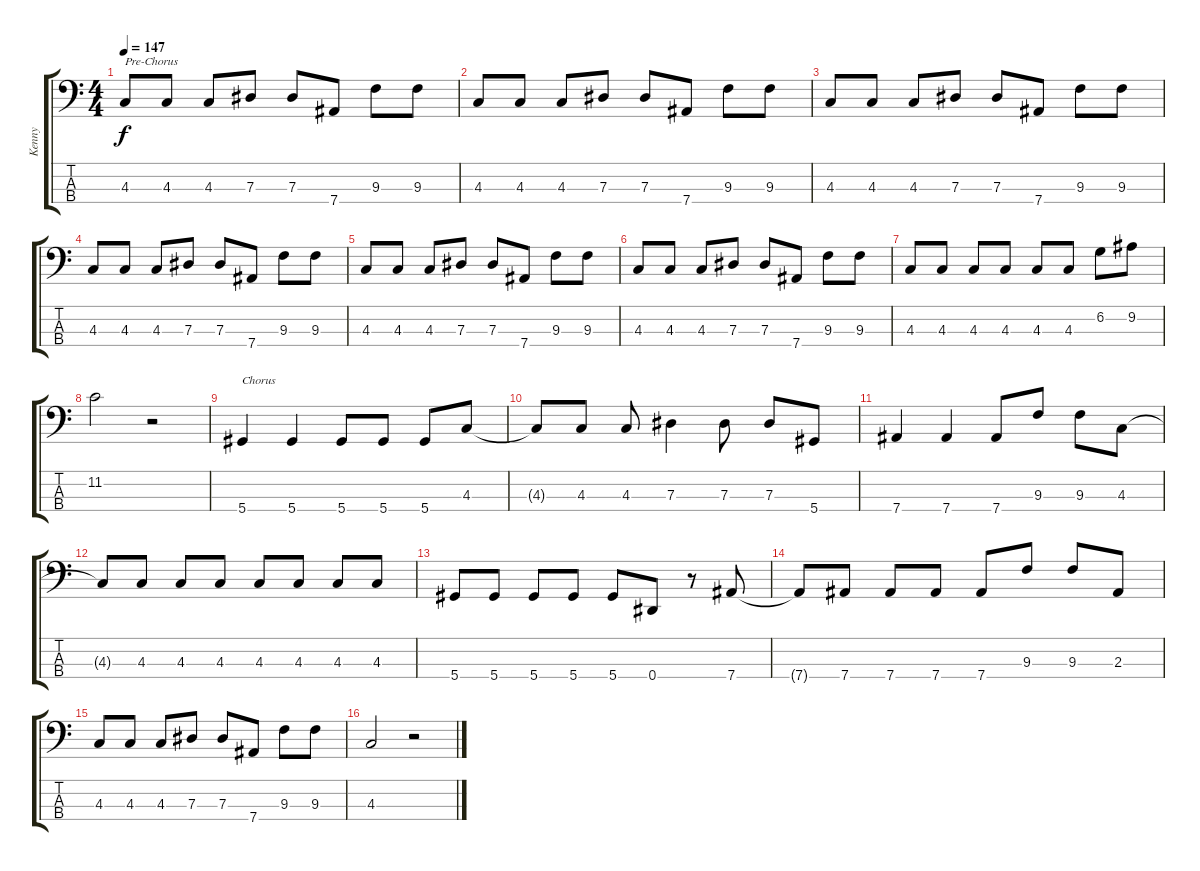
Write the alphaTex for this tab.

\track ("Kenny" "Kenny") {instrument electricbassfinger}
\staff {score tabs}
\tuning (Gb2 Db2 Ab1 Eb1) {hide}
\ts (4 4)
\tempo 147
\clef f4
\ks c
4.3.8{txt "Pre-Chorus" dy f} 4.3.8 4.3.8 7.3.8 7.3.8 7.4.8 9.3.8 9.3.8 |
4.3.8 4.3.8 4.3.8 7.3.8 7.3.8 7.4.8 9.3.8 9.3.8 |
4.3.8 4.3.8 4.3.8 7.3.8 7.3.8 7.4.8 9.3.8 9.3.8 |
4.3.8 4.3.8 4.3.8 7.3.8 7.3.8 7.4.8 9.3.8 9.3.8 |
4.3.8 4.3.8 4.3.8 7.3.8 7.3.8 7.4.8 9.3.8 9.3.8 |
4.3.8 4.3.8 4.3.8 7.3.8 7.3.8 7.4.8 9.3.8 9.3.8 |
4.3.8 4.3.8 4.3.8 4.3.8 4.3.8 4.3.8 6.2.8 9.2.8 |
11.2.2 r.2 |
5.4.4{txt "Chorus"} 5.4.4 5.4.8 5.4.8 5.4.8 4.3.8 |
4.3{t}.8 4.3.8 4.3.8 7.3.4 7.3.8 7.3.8 5.4.8 |
7.4.4 7.4.4 7.4.8 9.3.8 9.3.8 4.3.8 |
4.3{t}.8 4.3.8 4.3.8 4.3.8 4.3.8 4.3.8 4.3.8 4.3.8 |
5.4.8 5.4.8 5.4.8 5.4.8 5.4.8 0.4.8 r.8 7.4.8 |
7.4{t}.8 7.4.8 7.4.8 7.4.8 7.4.8 9.3.8 9.3.8 2.3.8 |
4.3.8 4.3.8 4.3.8 7.3.8 7.3.8 7.4.8 9.3.8 9.3.8 |
4.3.2 r.2
